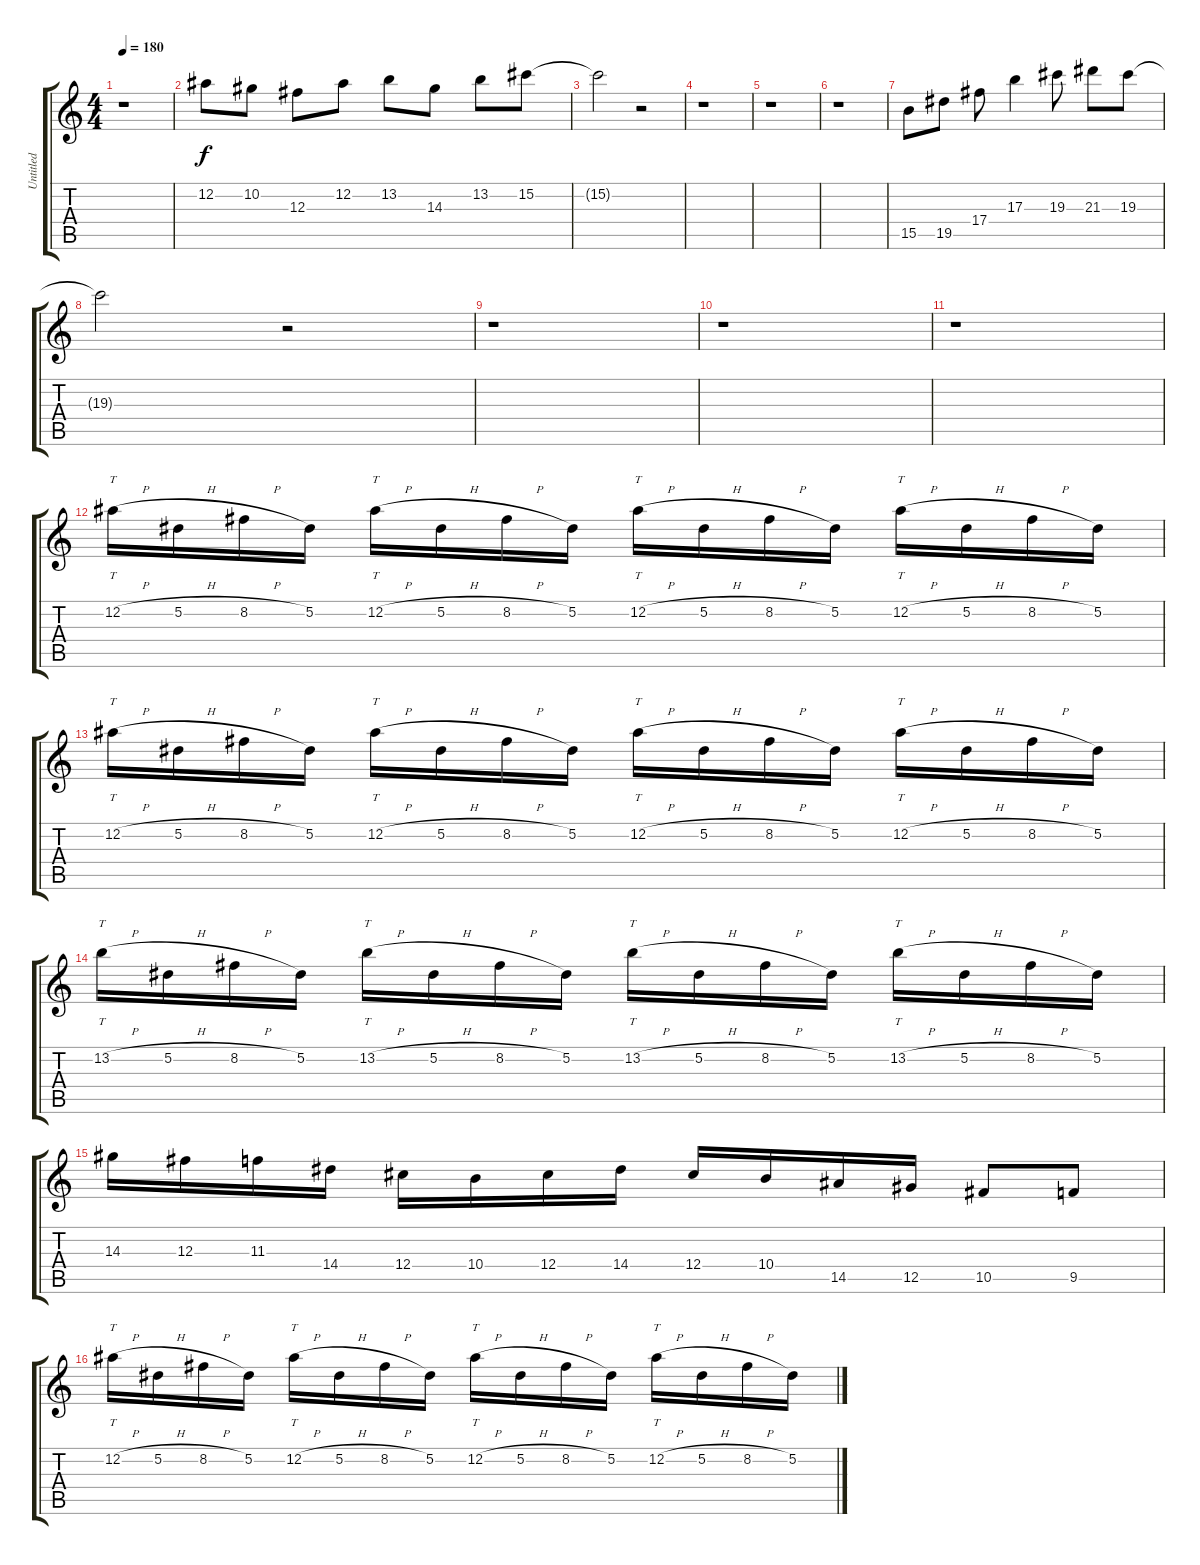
\track ("Untitled" "Untitled") {instrument distortionguitar}
\staff {score tabs}
\tuning (Eb4 Bb3 Gb3 Db3 Ab2 Eb2) {hide}
\ts (4 4)
\tempo 180
\clef g2
\ks c
r.1{dy f} |
12.2.8 10.2.8 12.3.8 12.2.8 13.2.8 14.3.8 13.2.8 15.2.8 |
15.2{t}.2 r.2 |
r.1 |
r.1 |
r.1 |
15.5.8 19.5.8 17.4.8 17.3.4 19.3.8 21.3.8 19.3.8 |
19.3{t}.2 r.2 |
r.1 |
r.1 |
r.1 |
12.2{h}.16{tt} 5.2{h}.16 8.2{h}.16 5.2.16 12.2{h}.16{tt} 5.2{h}.16 8.2{h}.16 5.2.16 12.2{h}.16{tt} 5.2{h}.16 8.2{h}.16 5.2.16 12.2{h}.16{tt} 5.2{h}.16 8.2{h}.16 5.2.16 |
12.2{h}.16{tt} 5.2{h}.16 8.2{h}.16 5.2.16 12.2{h}.16{tt} 5.2{h}.16 8.2{h}.16 5.2.16 12.2{h}.16{tt} 5.2{h}.16 8.2{h}.16 5.2.16 12.2{h}.16{tt} 5.2{h}.16 8.2{h}.16 5.2.16 |
13.2{h}.16{tt} 5.2{h}.16 8.2{h}.16 5.2.16 13.2{h}.16{tt} 5.2{h}.16 8.2{h}.16 5.2.16 13.2{h}.16{tt} 5.2{h}.16 8.2{h}.16 5.2.16 13.2{h}.16{tt} 5.2{h}.16 8.2{h}.16 5.2.16 |
14.3.16 12.3.16 11.3.16 14.4.16 12.4.16 10.4.16 12.4.16 14.4.16 12.4.16 10.4.16 14.5.16 12.5.16 10.5.8 9.5.8 |
12.2{h}.16{tt} 5.2{h}.16 8.2{h}.16 5.2.16 12.2{h}.16{tt} 5.2{h}.16 8.2{h}.16 5.2.16 12.2{h}.16{tt} 5.2{h}.16 8.2{h}.16 5.2.16 12.2{h}.16{tt} 5.2{h}.16 8.2{h}.16 5.2.16
